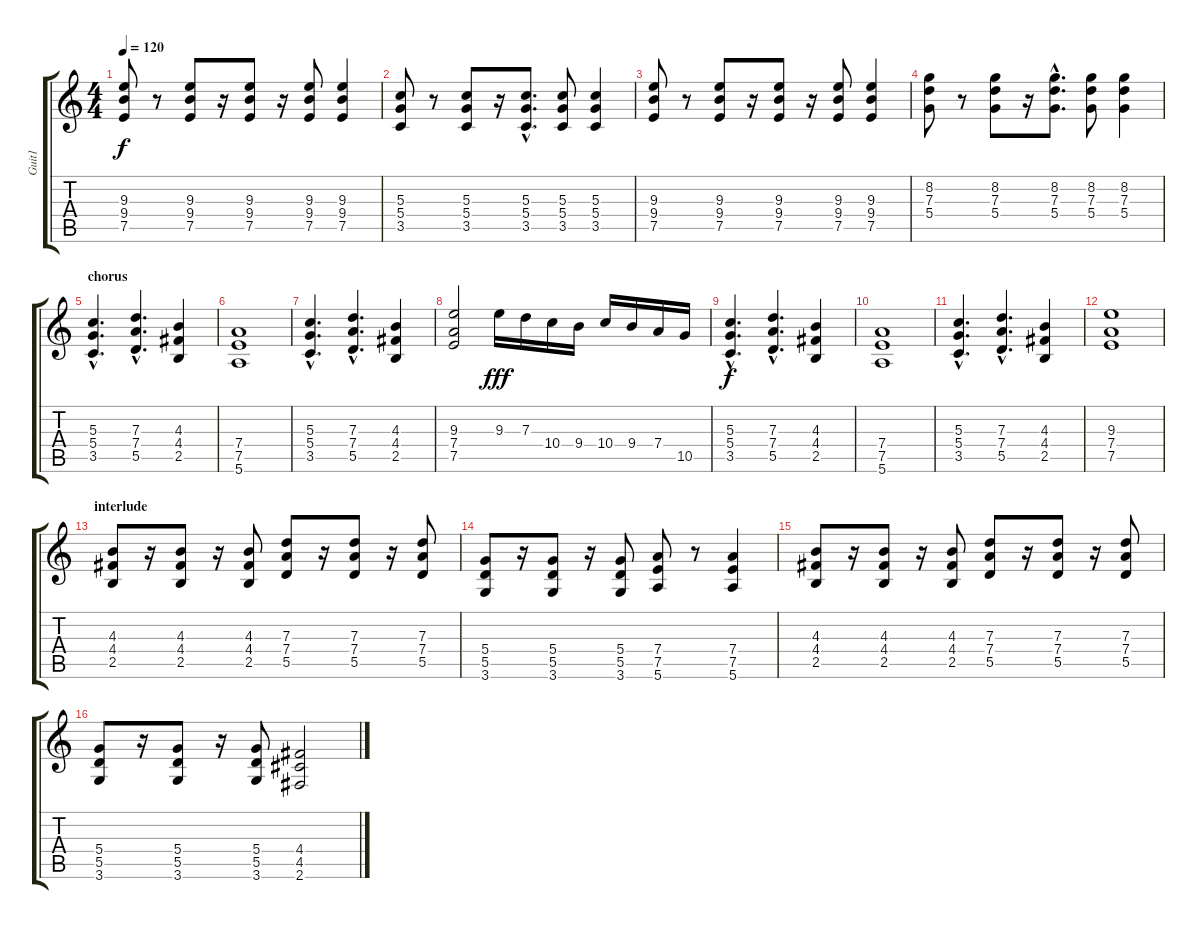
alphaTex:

\track ("Guit1" "Guit1") {instrument overdrivenguitar}
\staff {score tabs}
\tuning (E4 B3 G3 D3 A2 E2) {hide}
\ts (4 4)
\tempo 120
\clef g2
\ks c
(9.3 9.4 7.5).8{dy f} r.8 (9.3 9.4 7.5).8 r.16 (9.3 9.4 7.5).8 r.16 (9.3 9.4 7.5).8 (9.3 9.4 7.5).4 |
(5.3 5.4 3.5).8 r.8 (5.3 5.4 3.5).8 r.16 (5.3{hac} 5.4{hac} 3.5{hac}).8{d} (5.3 5.4 3.5).8 (5.3 5.4 3.5).4 |
(9.3 9.4 7.5).8 r.8 (9.3 9.4 7.5).8 r.16 (9.3 9.4 7.5).8 r.16 (9.3 9.4 7.5).8 (9.3 9.4 7.5).4 |
(8.2 7.3 5.4).8 r.8 (8.2 7.3 5.4).8 r.16 (8.2{hac} 7.3{hac} 5.4{hac}).8{d} (8.2 7.3 5.4).8 (8.2 7.3 5.4).4 |
\section ("" "chorus")
(5.3{hac} 5.4{hac} 3.5{hac}).4{d} (7.3{hac} 7.4{hac} 5.5{hac}).4{d} (4.3 4.4 2.5).4 |
(7.4 7.5 5.6).1 |
(5.3{hac} 5.4{hac} 3.5{hac}).4{d} (7.3{hac} 7.4{hac} 5.5{hac}).4{d} (4.3 4.4 2.5).4 |
(9.3 7.4 7.5).2 9.3.16{dy fff} 7.3.16 10.4.16 9.4.16 10.4.16 9.4.16 7.4.16 10.5.16 |
(5.3{hac} 5.4{hac} 3.5{hac}).4{d dy f} (7.3{hac} 7.4{hac} 5.5{hac}).4{d} (4.3 4.4 2.5).4 |
(7.4 7.5 5.6).1 |
(5.3{hac} 5.4{hac} 3.5{hac}).4{d} (7.3{hac} 7.4{hac} 5.5{hac}).4{d} (4.3 4.4 2.5).4 |
(9.3 7.4 7.5).1 |
\section ("" "interlude")
(4.3 4.4 2.5).8 r.16 (4.3 4.4 2.5).8 r.16 (4.3 4.4 2.5).8 (7.3 7.4 5.5).8 r.16 (7.3 7.4 5.5).8 r.16 (7.3 7.4 5.5).8 |
(5.4 5.5 3.6).8 r.16 (5.4 5.5 3.6).8 r.16 (5.4 5.5 3.6).8 (7.4 7.5 5.6).8 r.8 (7.4 7.5 5.6).4 |
(4.3 4.4 2.5).8 r.16 (4.3 4.4 2.5).8 r.16 (4.3 4.4 2.5).8 (7.3 7.4 5.5).8 r.16 (7.3 7.4 5.5).8 r.16 (7.3 7.4 5.5).8 |
(5.4 5.5 3.6).8 r.16 (5.4 5.5 3.6).8 r.16 (5.4 5.5 3.6).8 (4.4 4.5 2.6).2
